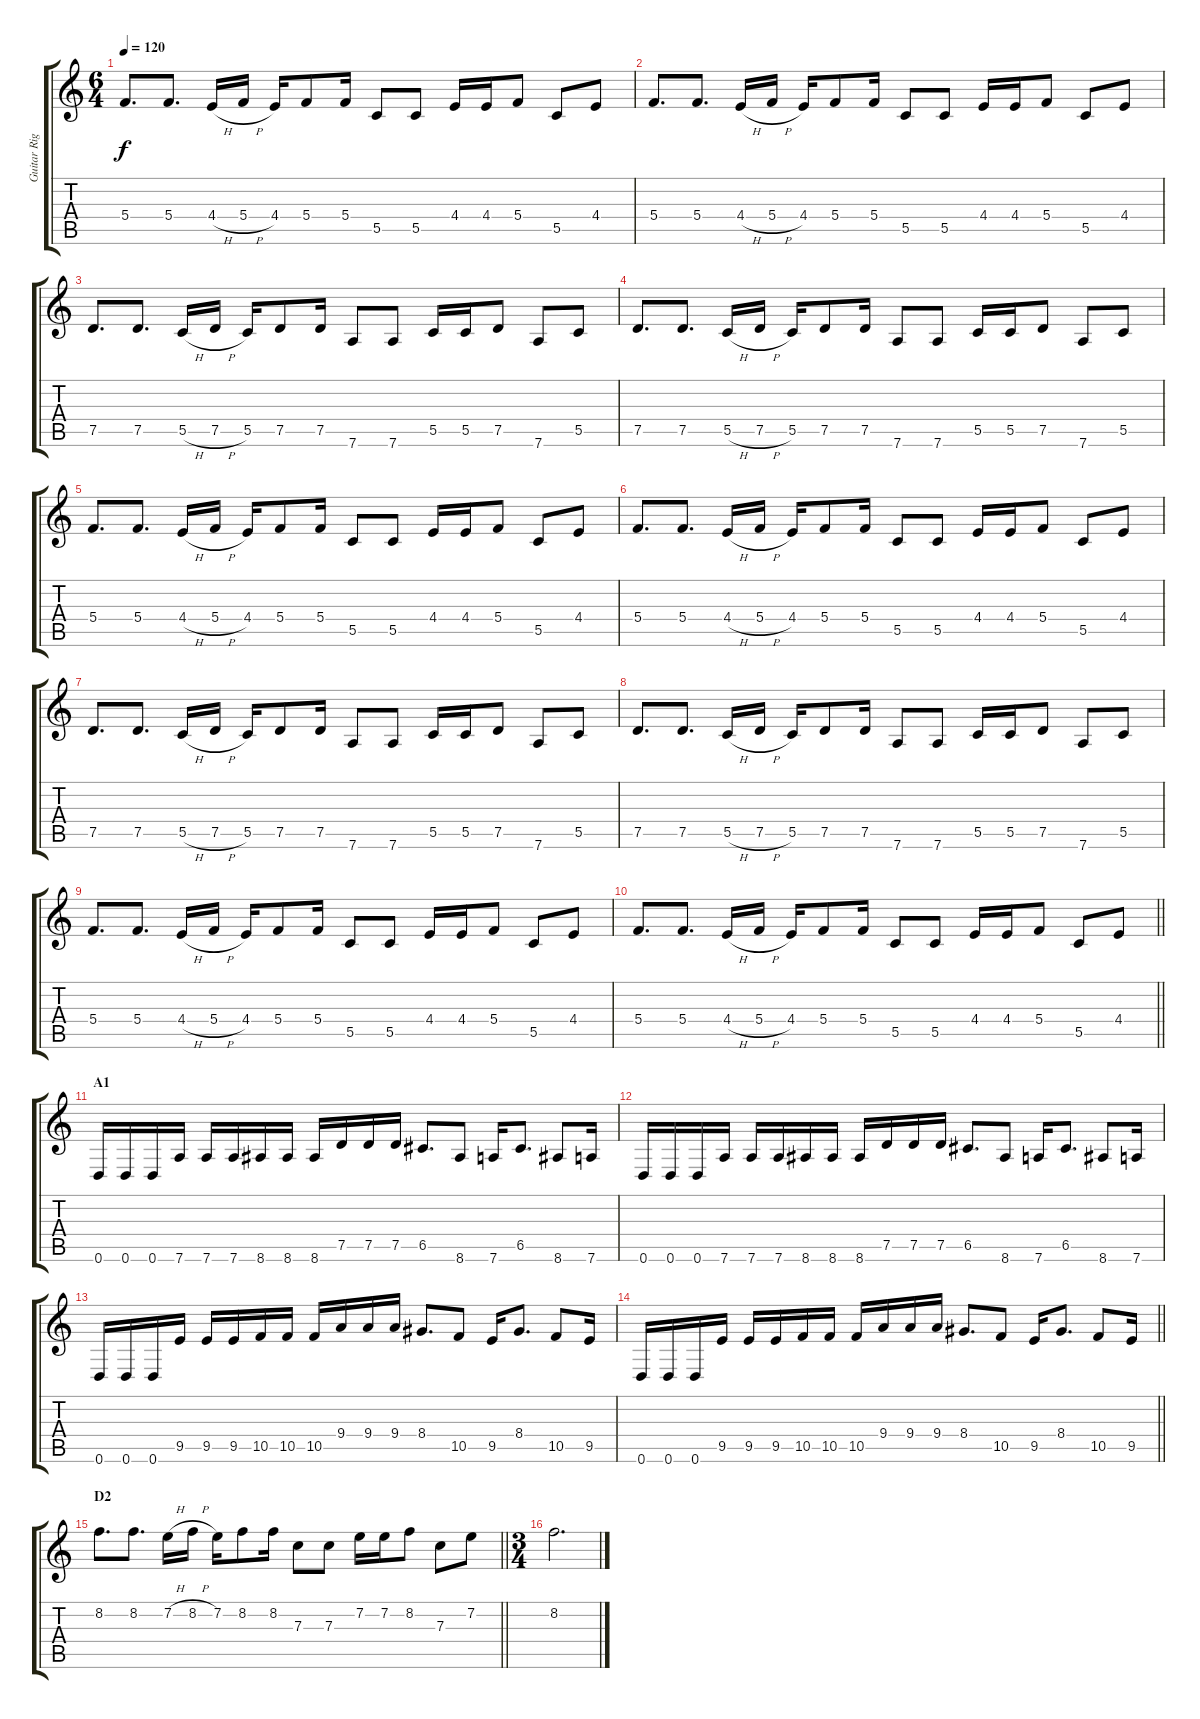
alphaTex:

\track ("Guitar Right" "Guitar Rig") {instrument distortionguitar}
\staff {score tabs}
\tuning (D4 A3 F3 C3 G2 D2) {hide}
\ts (6 4)
\tempo 120
\clef g2
\ks c
5.4.8{d dy f} 5.4.8{d} 4.4{h}.16 5.4{h}.16 4.4.16 5.4.8 5.4.16 5.5.8 5.5.8 4.4.16 4.4.16 5.4.8 5.5.8 4.4.8 |
5.4.8{d} 5.4.8{d} 4.4{h}.16 5.4{h}.16 4.4.16 5.4.8 5.4.16 5.5.8 5.5.8 4.4.16 4.4.16 5.4.8 5.5.8 4.4.8 |
7.5.8{d} 7.5.8{d} 5.5{h}.16 7.5{h}.16 5.5.16 7.5.8 7.5.16 7.6.8 7.6.8 5.5.16 5.5.16 7.5.8 7.6.8 5.5.8 |
7.5.8{d} 7.5.8{d} 5.5{h}.16 7.5{h}.16 5.5.16 7.5.8 7.5.16 7.6.8 7.6.8 5.5.16 5.5.16 7.5.8 7.6.8 5.5.8 |
5.4.8{d} 5.4.8{d} 4.4{h}.16 5.4{h}.16 4.4.16 5.4.8 5.4.16 5.5.8 5.5.8 4.4.16 4.4.16 5.4.8 5.5.8 4.4.8 |
5.4.8{d} 5.4.8{d} 4.4{h}.16 5.4{h}.16 4.4.16 5.4.8 5.4.16 5.5.8 5.5.8 4.4.16 4.4.16 5.4.8 5.5.8 4.4.8 |
7.5.8{d} 7.5.8{d} 5.5{h}.16 7.5{h}.16 5.5.16 7.5.8 7.5.16 7.6.8 7.6.8 5.5.16 5.5.16 7.5.8 7.6.8 5.5.8 |
7.5.8{d} 7.5.8{d} 5.5{h}.16 7.5{h}.16 5.5.16 7.5.8 7.5.16 7.6.8 7.6.8 5.5.16 5.5.16 7.5.8 7.6.8 5.5.8 |
5.4.8{d} 5.4.8{d} 4.4{h}.16 5.4{h}.16 4.4.16 5.4.8 5.4.16 5.5.8 5.5.8 4.4.16 4.4.16 5.4.8 5.5.8 4.4.8 |
\barLineRight lightlight
5.4.8{d} 5.4.8{d} 4.4{h}.16 5.4{h}.16 4.4.16 5.4.8 5.4.16 5.5.8 5.5.8 4.4.16 4.4.16 5.4.8 5.5.8 4.4.8 |
\section ("" "A1")
0.6.16 0.6.16 0.6.16 7.6.16 7.6.16 7.6.16 8.6.16 8.6.16 8.6.16 7.5.16 7.5.16 7.5.16 6.5.8{d} 8.6.8 7.6.16 6.5.8{d} 8.6.8 7.6.16 |
0.6.16 0.6.16 0.6.16 7.6.16 7.6.16 7.6.16 8.6.16 8.6.16 8.6.16 7.5.16 7.5.16 7.5.16 6.5.8{d} 8.6.8 7.6.16 6.5.8{d} 8.6.8 7.6.16 |
0.6.16 0.6.16 0.6.16 9.5.16 9.5.16 9.5.16 10.5.16 10.5.16 10.5.16 9.4.16 9.4.16 9.4.16 8.4.8{d} 10.5.8 9.5.16 8.4.8{d} 10.5.8 9.5.16 |
\barLineRight lightlight
0.6.16 0.6.16 0.6.16 9.5.16 9.5.16 9.5.16 10.5.16 10.5.16 10.5.16 9.4.16 9.4.16 9.4.16 8.4.8{d} 10.5.8 9.5.16 8.4.8{d} 10.5.8 9.5.16 |
\section ("" "D2")
\barLineRight lightlight
8.2.8{d} 8.2.8{d} 7.2{h}.16 8.2{h}.16 7.2.16 8.2.8 8.2.16 7.3.8 7.3.8 7.2.16 7.2.16 8.2.8 7.3.8 7.2.8 |
\ts (3 4)
8.2.2{d}
